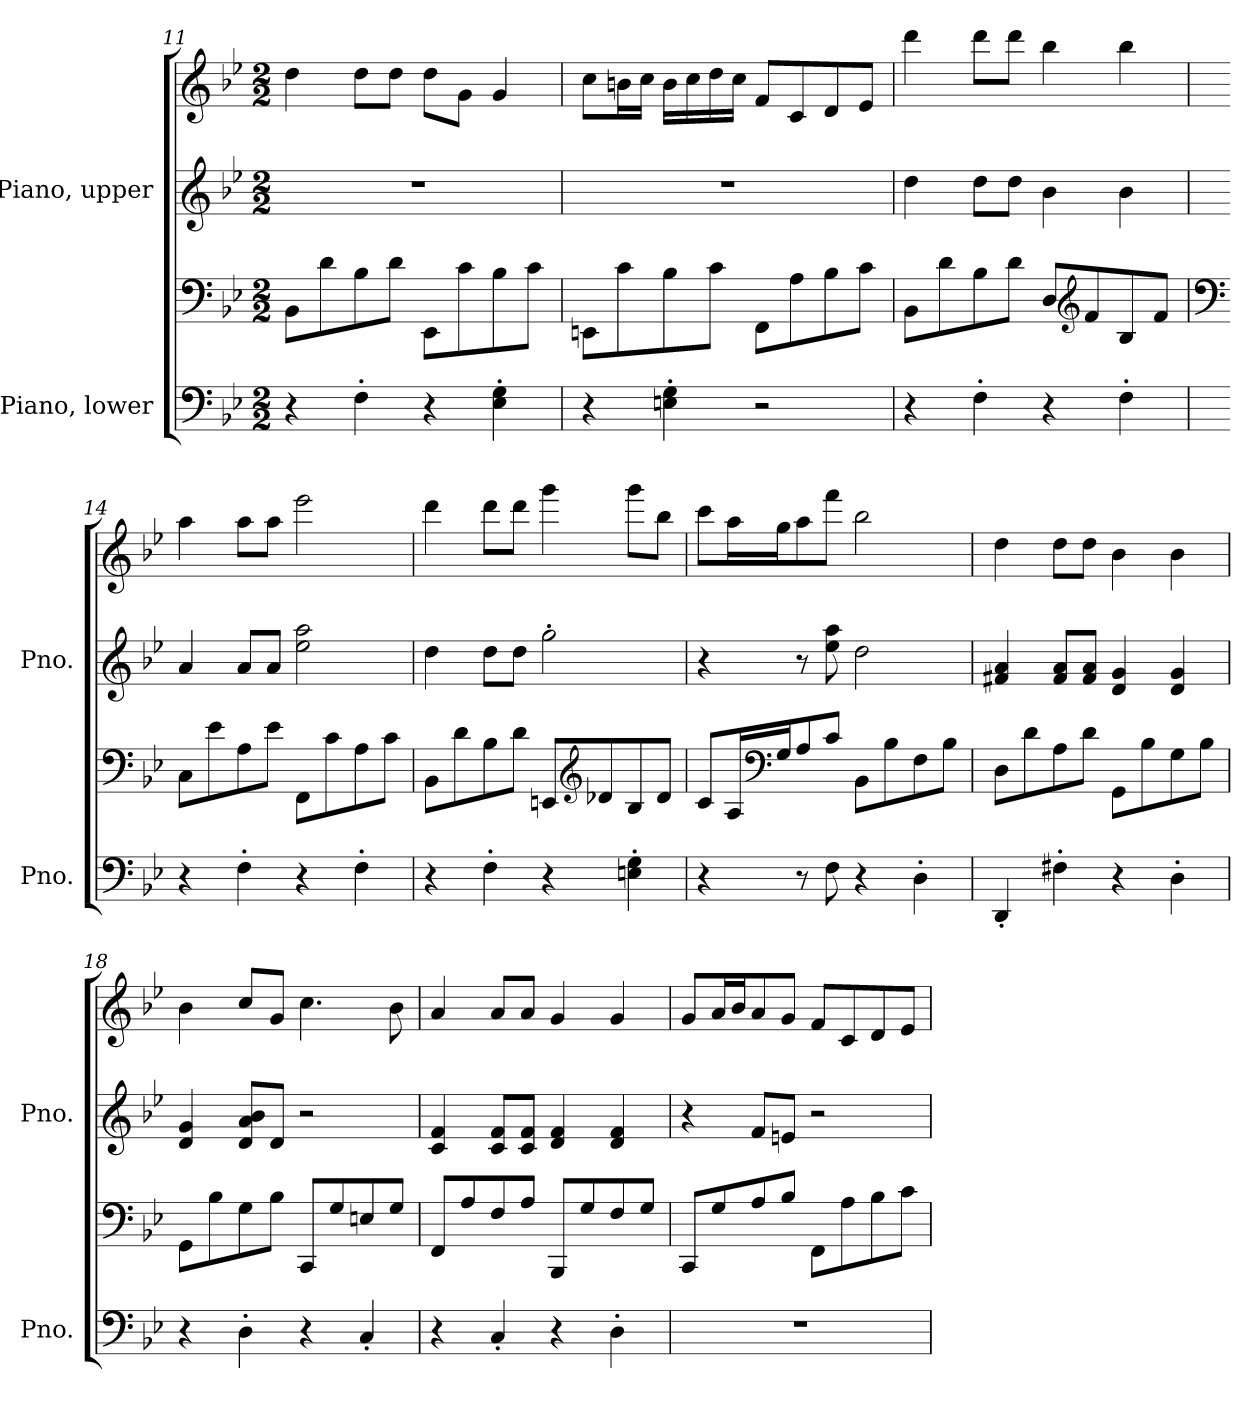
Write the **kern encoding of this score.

**kern	**kern	**kern	**kern
*part2	*part2	*part1	*part1
*staff4	*staff3	*staff2	*staff1
*I"Piano, lower	*	*I"Piano, upper	*
*I'Pno.	*	*I'Pno.	*
*clefF4	*clefF4	*clefG2	*clefG2
*k[b-e-]	*k[b-e-]	*k[b-e-]	*k[b-e-]
*M2/2	*M2/2	*M2/2	*M2/2
=11	=11	=11	=11
4r	8BB-\L	1r	4dd\
.	8d\	.	.
4F'\	8B-\	.	8dd\L
.	8d\J	.	8dd\J
4r	8EE-\L	.	8dd\L
.	8c\	.	8g\J
4E-\' 4G\'	8B-\	.	4g/
.	8c\J	.	.
=12	=12	=12	=12
4r	8EEn\L	1r	8cc\L
.	8c\	.	16bn\L
.	.	.	16cc\JJ
4En\' 4G\'	8B-\	.	16b\LL
.	.	.	16cc\
.	8c\J	.	16dd\
.	.	.	16cc\JJ
2r	8FF\L	.	8f/L
.	8A\	.	8c/
.	8B-\	.	8d/
.	8c\J	.	8e-/J
=13	=13	=13	=13
4r	8BB-\L	4dd\	4ddd\
.	8d\	.	.
4F'\	8B-\	8dd\L	8ddd\L
.	8d\J	8dd\J	8ddd\J
4r	8D/L	4b-\	4bb-\
*	*clefG2	*	*
.	8f/	.	.
4F'\	8B-/	4b-\	4bb-\
.	8f/J	.	.
!!LO:LB:g=z
=14	=14	=14	=14
*	*clefF4	*	*
4r	8C\L	4a/	4aa\
.	8e-\	.	.
4F'\	8A\	8a/L	8aa\L
.	8e-\J	8a/J	8aa\J
4r	8FF\L	2ee-\ 2aa\	2eee-\
.	8c\	.	.
4F'\	8A\	.	.
.	8c\J	.	.
=15	=15	=15	=15
4r	8BB-\L	4dd\	4ddd\
.	8d\	.	.
4F'\	8B-\	8dd\L	8ddd\L
.	8d\J	8dd\J	8ddd\J
4r	8EEn/L	2gg'\	4ggg\
*	*clefG2	*	*
.	8d-X/	.	.
4En\' 4G\'	8B-/	.	8ggg\L
.	8d-/J	.	8bb-\J
=16	=16	=16	=16
4r	8c/L	4r	8ccc\L
.	16A/L	.	16aa\L
*	*clefF4	*	*
.	16G/J	.	16gg\J
8r	8A/	8r	8aa\
8F\	8c/J	8ee-\ 8aa\	8fff\J
4r	8BB-\L	2dd\	2bb-\
.	8B-\	.	.
4D'\	8F\	.	.
.	8B-\J	.	.
!!LO:LB:g=z
=17	=17	=17	=17
4DD'/	8D\L	4f#X/ 4a/	4dd\
.	8d\	.	.
4F#X'\	8A\	8f#/ 8a/L	8dd\L
.	8d\J	8f#/ 8a/J	8dd\J
4r	8GG\L	4d/ 4g/	4b-\
.	8B-\	.	.
4D'\	8G\	4d/ 4g/	4b-\
.	8B-\J	.	.
=18	=18	=18	=18
4r	8GG\L	4d/ 4g/	4b-\
.	8B-\	.	.
4D'\	8G\	8d/ 8a/ 8b-/L	8cc/L
.	8B-\J	8d/J	8g/J
4r	8CC/L	2r	4.cc\
.	8G/	.	.
4C'/	8En/	.	.
.	8G/J	.	8b-\
=19	=19	=19	=19
4r	8FF/L	4c/ 4f/	4a/
.	8A/	.	.
4C'/	8F/	8c/ 8f/L	8a/L
.	8A/J	8c/ 8f/J	8a/J
4r	8BBB-/L	4d/ 4f/	4g/
.	8G/	.	.
4D'\	8F/	4d/ 4f/	4g/
.	8G/J	.	.
=20	=20	=20	=20
1r	8CC/L	4r	8g/L
.	8G/	.	16a/L
.	.	.	16b-/J
.	8A/	8f/L	8a/
.	8B-/J	8en/J	8g/J
.	8FF\L	2r	8f/L
.	8A\	.	8c/
.	8B-\	.	8d/
.	8c\J	.	8e-/J
=	=	=	=
*-	*-	*-	*-
